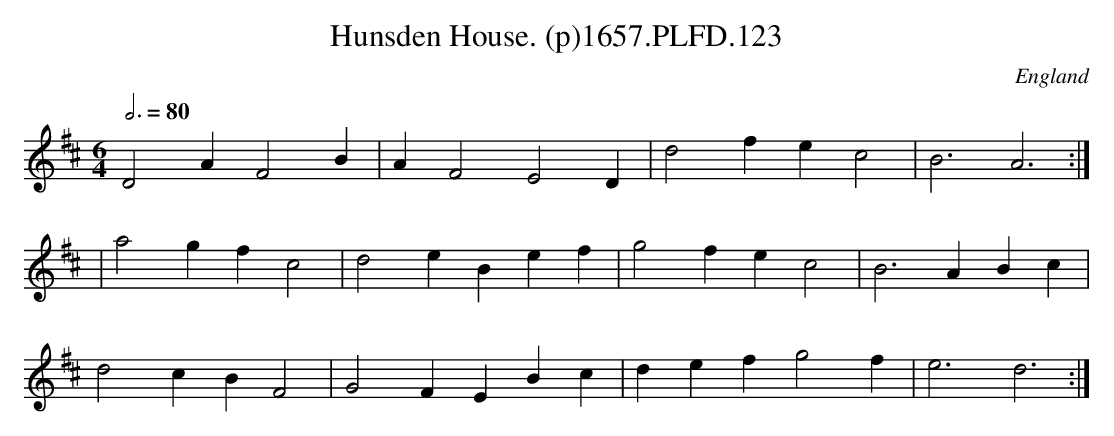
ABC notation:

X:1
T:Hunsden House. (p)1657.PLFD.123
M:6/4
L:1/4
Q:3/4=80
O:England
K:D
D2 A F2 B|A F2 E2 D|d2 f ec2|B3 A3:|
|a2 g f c2|d2 e Bef|g2 f e c2|B3 ABc|
d2 c B F2|G2 F EBc|def g2 f| e3 d3:|
